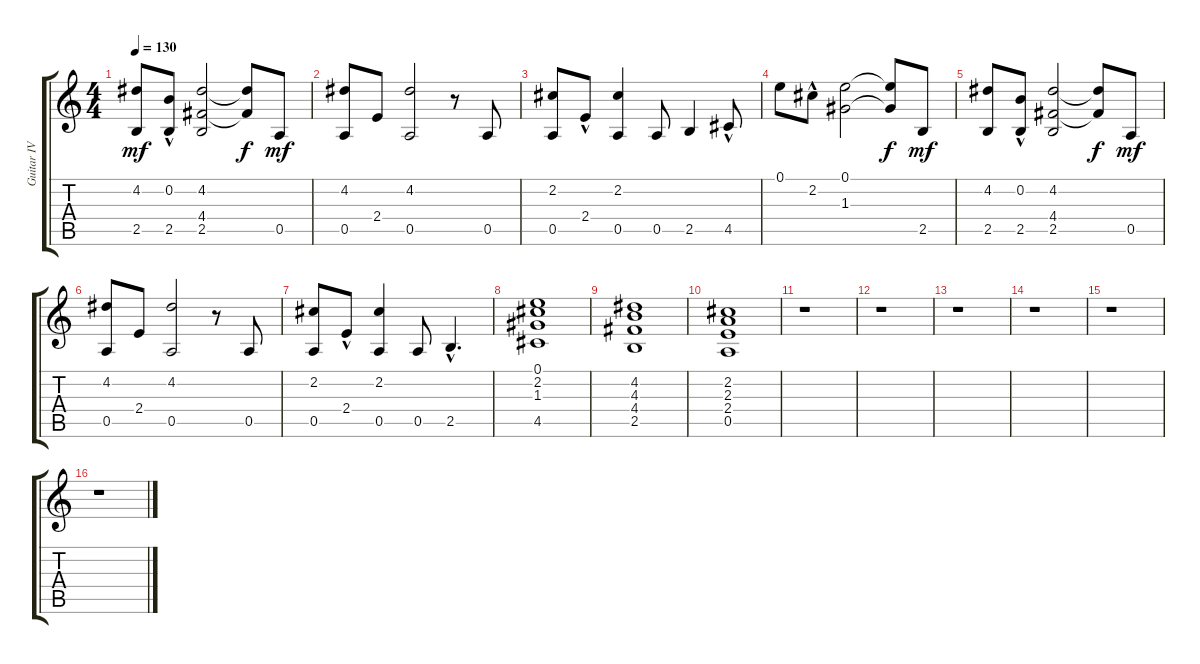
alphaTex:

\track ("Guitar IV" "Guitar IV") {instrument acousticguitarsteel}
\staff {score tabs}
\tuning (E4 B3 G3 D3 A2 E2) {hide}
\ts (4 4)
\tempo 130
\clef g2
\ks c
(4.2 2.5).8{dy mf} (0.2{hac} 2.5).8 (4.2 4.4 2.5).2 (4.2{t} 4.4{t}).8{dy f} 0.5.8{dy mf} |
(4.2 0.5).8 2.4.8 (4.2 0.5).2 r.8 0.5.8 |
(2.2 0.5).8 2.4{hac}.8 (2.2 0.5).4 0.5.8 2.5.4 4.5{hac}.8 |
0.1.8 2.2{hac}.8 (0.1 1.3).2 (0.1{t} 1.3{t}).8{dy f} 2.5.8{dy mf} |
(4.2 2.5).8 (0.2{hac} 2.5).8 (4.2 4.4 2.5).2 (4.2{t} 4.4{t}).8{dy f} 0.5.8{dy mf} |
(4.2 0.5).8 2.4.8 (4.2 0.5).2 r.8 0.5.8 |
(2.2 0.5).8 2.4{hac}.8 (2.2 0.5).4 0.5.8 2.5{hac}.4{d} |
(0.1 2.2 1.3 4.5).1 |
(4.2 4.3 4.4 2.5).1 |
(2.2 2.3 2.4 0.5).1 |
r.1 |
r.1 |
r.1 |
r.1 |
r.1 |
r.1
